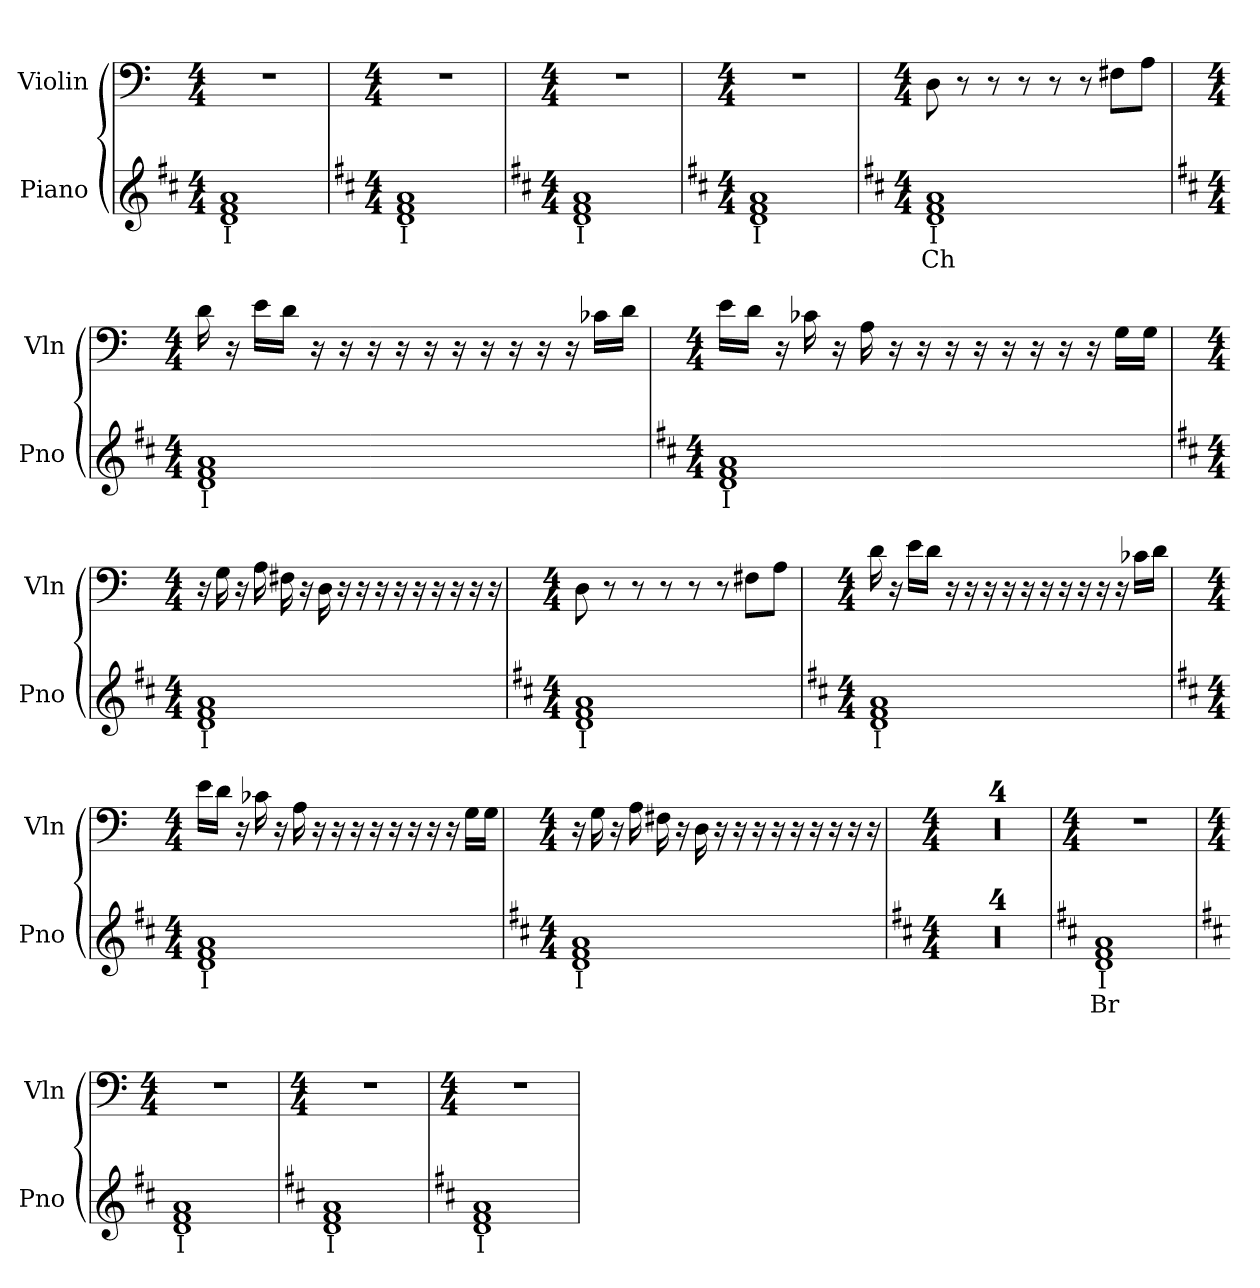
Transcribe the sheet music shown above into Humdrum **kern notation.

**kern	**text	**text	**kern
*part2	*part2	*part2	*part1
*staff2	*staff2	*staff2	*staff1
*I"Piano	*	*	*I"Violin
*I'Pno	*	*	*I'Vln
*k[f#c#]	*	*	*
*D:	*	*	*
*M4/4	*	*	*M4/4
=	=	=	=
1d 1f# 1a	I	.	1r
=	=	=	=
*k[f#c#]	*	*	*
*D:	*	*	*
*M4/4	*	*	*M4/4
1d 1f# 1a	I	.	1r
=	=	=	=
*k[f#c#]	*	*	*
*D:	*	*	*
*M4/4	*	*	*M4/4
1d 1f# 1a	I	.	1r
=	=	=	=
*k[f#c#]	*	*	*
*D:	*	*	*
*M4/4	*	*	*M4/4
1d 1f# 1a	I	.	1r
=	=	=	=
*k[f#c#]	*	*	*
*D:	*	*	*
*M4/4	*	*	*M4/4
1d 1f# 1a	I	Ch	8D
.	.	.	8r
.	.	.	8r
.	.	.	8r
.	.	.	8r
.	.	.	8r
.	.	.	8F#XL
.	.	.	8AJ
=	=	=	=
*k[f#c#]	*	*	*
*D:	*	*	*
*M4/4	*	*	*M4/4
1d 1f# 1a	I	.	16d
.	.	.	16r
.	.	.	16eLL
.	.	.	16dJJ
.	.	.	16r
.	.	.	16r
.	.	.	16r
.	.	.	16r
.	.	.	16r
.	.	.	16r
.	.	.	16r
.	.	.	16r
.	.	.	16r
.	.	.	16r
.	.	.	16c-XLL
.	.	.	16dJJ
=	=	=	=
*k[f#c#]	*	*	*
*D:	*	*	*
*M4/4	*	*	*M4/4
1d 1f# 1a	I	.	16eLL
.	.	.	16dJJ
.	.	.	16r
.	.	.	16c-X
.	.	.	16r
.	.	.	16A
.	.	.	16r
.	.	.	16r
.	.	.	16r
.	.	.	16r
.	.	.	16r
.	.	.	16r
.	.	.	16r
.	.	.	16r
.	.	.	16GLL
.	.	.	16GJJ
=	=	=	=
*k[f#c#]	*	*	*
*D:	*	*	*
*M4/4	*	*	*M4/4
1d 1f# 1a	I	.	16r
.	.	.	16G
.	.	.	16r
.	.	.	16A
.	.	.	16F#X
.	.	.	16r
.	.	.	16D
.	.	.	16r
.	.	.	16r
.	.	.	16r
.	.	.	16r
.	.	.	16r
.	.	.	16r
.	.	.	16r
.	.	.	16r
.	.	.	16r
=	=	=	=
*k[f#c#]	*	*	*
*D:	*	*	*
*M4/4	*	*	*M4/4
1d 1f# 1a	I	.	8D
.	.	.	8r
.	.	.	8r
.	.	.	8r
.	.	.	8r
.	.	.	8r
.	.	.	8F#XL
.	.	.	8AJ
=	=	=	=
*k[f#c#]	*	*	*
*D:	*	*	*
*M4/4	*	*	*M4/4
1d 1f# 1a	I	.	16d
.	.	.	16r
.	.	.	16eLL
.	.	.	16dJJ
.	.	.	16r
.	.	.	16r
.	.	.	16r
.	.	.	16r
.	.	.	16r
.	.	.	16r
.	.	.	16r
.	.	.	16r
.	.	.	16r
.	.	.	16r
.	.	.	16c-XLL
.	.	.	16dJJ
=	=	=	=
*k[f#c#]	*	*	*
*D:	*	*	*
*M4/4	*	*	*M4/4
1d 1f# 1a	I	.	16eLL
.	.	.	16dJJ
.	.	.	16r
.	.	.	16c-X
.	.	.	16r
.	.	.	16A
.	.	.	16r
.	.	.	16r
.	.	.	16r
.	.	.	16r
.	.	.	16r
.	.	.	16r
.	.	.	16r
.	.	.	16r
.	.	.	16GLL
.	.	.	16GJJ
=	=	=	=
*k[f#c#]	*	*	*
*D:	*	*	*
*M4/4	*	*	*M4/4
1d 1f# 1a	I	.	16r
.	.	.	16G
.	.	.	16r
.	.	.	16A
.	.	.	16F#X
.	.	.	16r
.	.	.	16D
.	.	.	16r
.	.	.	16r
.	.	.	16r
.	.	.	16r
.	.	.	16r
.	.	.	16r
.	.	.	16r
.	.	.	16r
.	.	.	16r
=	=	=	=
*k[f#c#]	*	*	*
*D:	*	*	*
*M4/4	*	*	*M4/4
1r	.	.	1r
=	=	=	=
*k[f#c#]	*	*	*
*D:	*	*	*
*M4/4	*	*	*M4/4
1r	.	.	1r
=	=	=	=
*k[f#c#]	*	*	*
*D:	*	*	*
*M4/4	*	*	*M4/4
1r	.	.	1r
=	=	=	=
*k[f#c#]	*	*	*
*D:	*	*	*
*M4/4	*	*	*M4/4
1r	.	.	1r
=	=	=	=
*k[f#c#]	*	*	*
*D:	*	*	*
*	*	*	*M4/4
1d 1f# 1a	I	Br	1r
=	=	=	=
*k[f#c#]	*	*	*
*D:	*	*	*
*	*	*	*M4/4
1d 1f# 1a	I	.	1r
=	=	=	=
*k[f#c#]	*	*	*
*D:	*	*	*
*	*	*	*M4/4
1d 1f# 1a	I	.	1r
=	=	=	=
*k[f#c#]	*	*	*
*D:	*	*	*
*	*	*	*M4/4
1d 1f# 1a	I	.	1r
=	=	=	=
*-	*-	*-	*-
